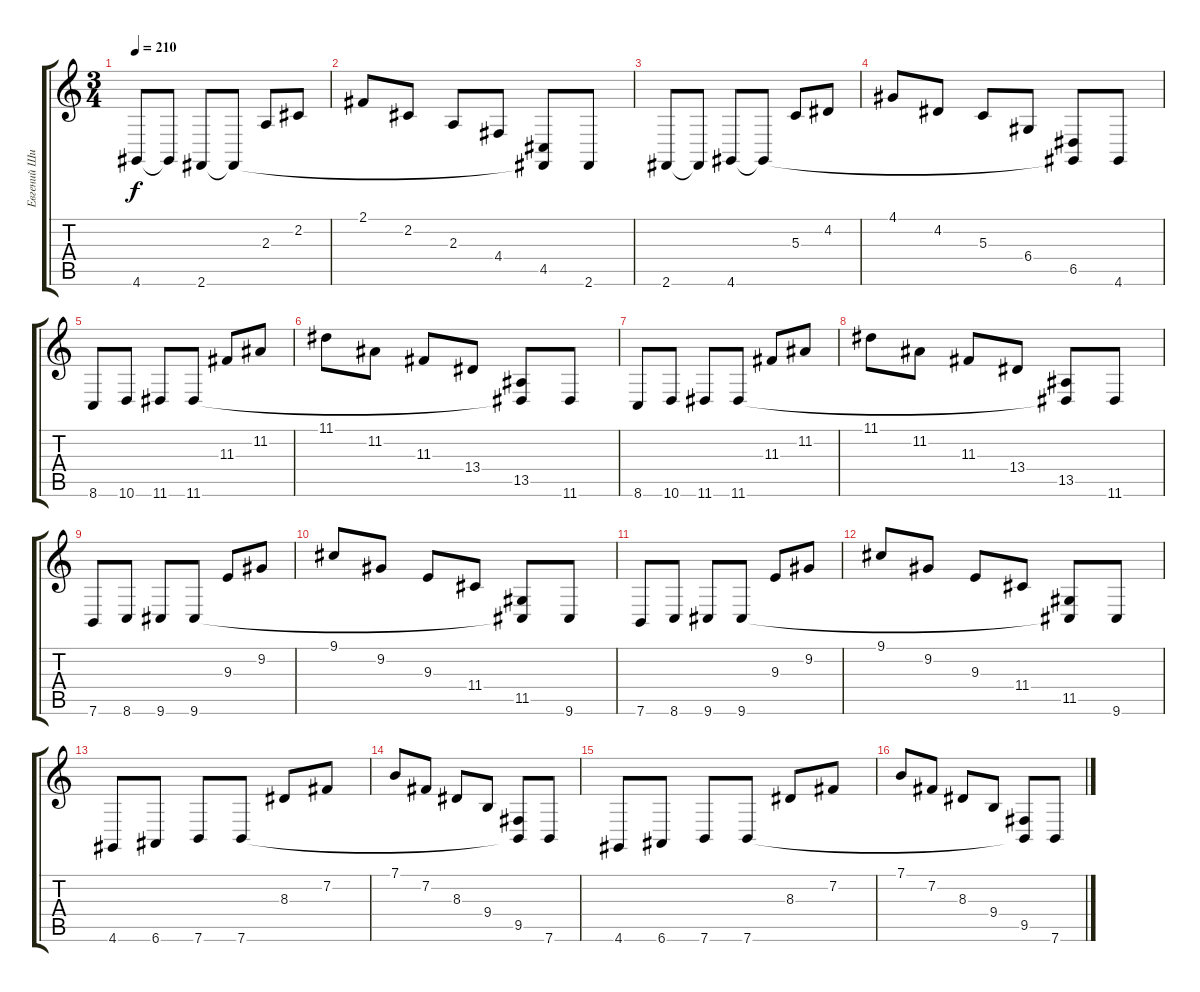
\track ("Евгений Шидловский" "Евгений Ши") {instrument stringensemble1}
\staff {score tabs}
\tuning (E4 B3 G3 D3 A2 E2) {hide}
\ts (3 4)
\tempo 210
\clef g2
\ks c
4.6.8{dy f} 4.6{t}.8 2.6.8 2.6{t}.8 2.3.8 2.2.8 |
2.1.8 2.2.8 2.3.8 4.4.8 (4.5 2.6{t}).8 2.6.8 |
2.6.8 2.6{t}.8 4.6.8 4.6{t}.8 5.3.8 4.2.8 |
4.1.8 4.2.8 5.3.8 6.4.8 (6.5 4.6{t}).8 4.6.8 |
8.6.8 10.6.8 11.6.8 11.6.8 11.3.8 11.2.8 |
11.1.8 11.2.8 11.3.8 13.4.8 (13.5 11.6{t}).8 11.6.8 |
8.6.8 10.6.8 11.6.8 11.6.8 11.3.8 11.2.8 |
11.1.8 11.2.8 11.3.8 13.4.8 (13.5 11.6{t}).8 11.6.8 |
7.6.8 8.6.8 9.6.8 9.6.8 9.3.8 9.2.8 |
9.1.8 9.2.8 9.3.8 11.4.8 (11.5 9.6{t}).8 9.6.8 |
7.6.8 8.6.8 9.6.8 9.6.8 9.3.8 9.2.8 |
9.1.8 9.2.8 9.3.8 11.4.8 (11.5 9.6{t}).8 9.6.8 |
4.6.8 6.6.8 7.6.8 7.6.8 8.3.8 7.2.8 |
7.1.8 7.2.8 8.3.8 9.4.8 (9.5 7.6{t}).8 7.6.8 |
4.6.8 6.6.8 7.6.8 7.6.8 8.3.8 7.2.8 |
7.1.8 7.2.8 8.3.8 9.4.8 (9.5 7.6{t}).8 7.6.8
